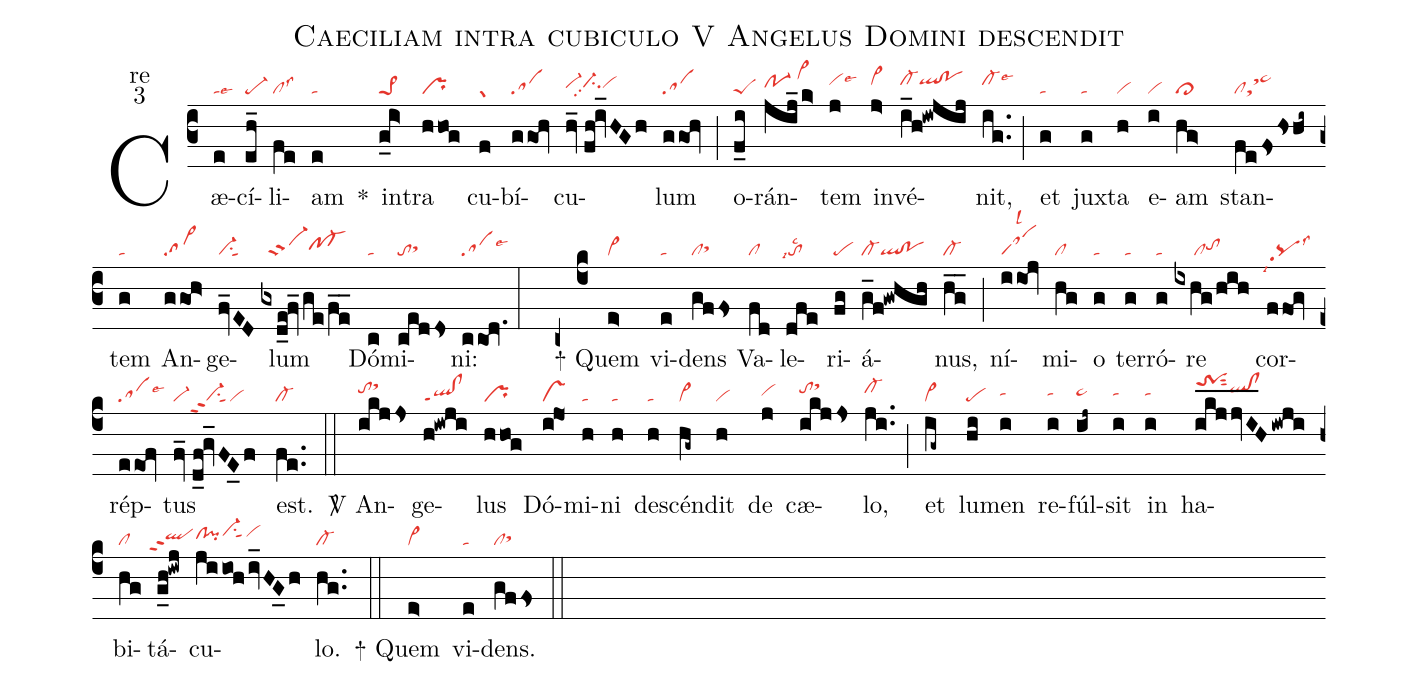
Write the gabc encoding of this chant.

name:Caeciliam intra cubiculo V Angelus Domini descendit;
office-part:re;
mode:3;
nabc-lines:1;
%%
(c3) Cæ(e|talse3)cí(eh_|pe-)li(fe|cllss3)am(e|ta) <sp>*</sp>() in(g_i>|pe>1)tra(hhog|pr) cu(f|gr)bí(ggoh|sa)cu(hv_//fh!iv_HGh|vi-hhci-hhpp2vihh)lum(ggoh|sa) (;) o(f_i|peS)rán(jij_/k>|po-1hh/vi>hk)tem(j|vihilse6) in(j>|vi>hi)vé(i_h!iwjij|cl-hiqlhi!pohi)nit,(ig..|cl-hilse6) (;) et(g|ta) jux(g|ta)ta(h|vi) e(i|vi)am(hg>|cl>) stan(fefshshi~|clststhjpe~hj)tem(g|ta) An(ggoh>|sa>)ge(fv_ED|vi-su1sut1)lum(gxd_e!fv_ge/fe__|//vi-ppt2pf-hh) Dó(c|ta)mi(cedds|tosthh)ni:(ccod.|salse6) (:) (c+c4)

<sp>+</sp> Quem(e>|vi>) vi(e|ta)dens(gffs|clsthh) Va(fd|cl)le(dfe|`tolsc2lsi7)ri(fg|pe)á(g_f!gwhgh|cl-ql!po)nus,(hg__|cl-) (;) ní(iioj|saMlsl2)mi(hg|cl)o(g|ta) ter(g|ta)ró(g|ta)re(ixhg/hih|/////cltohh) cor(ffog|`pqpp1lsi7lss3)rép(eeof|salse6)tus(fv_//d_f!gv_FE_0f|vi-vi-ppt2su1sut1vi) est.(fe..|cl-) (::)

<sp>V/</sp> An(ikjjs|tohisthk)ge(h!iwji|ql!clppt1)lus(hhog|pr) Dó(i@jo1|vs)mi(h|ta)ni(h|ta) des(h|ta)cén(hg~|vi>)dit(h|vi) de(j|vihh) cæ(ikjjs|tohisthk)lo,(ji..|cl-hi) (;) et(ig~|vi>) lu(hi|pe)men(i|tahh) re(i|tahh)fúl(ij~|pe~hh)sit(i|tahh) in(i|tahh) ha(ikj___jv_I_H/iwji|trShksut2qlhi!clhi)bi(hg|cl)tá(g_h!iwj|``qlhhppt2)cu(jiiohiv_HG_0h|clhh!pihhvi-hisu1sut1vihi)lo.(hg..|cl-) (::)

<sp>+</sp> Quem(e>|vi>) vi(e|ta)dens.(gffs|clsthh) (::)
